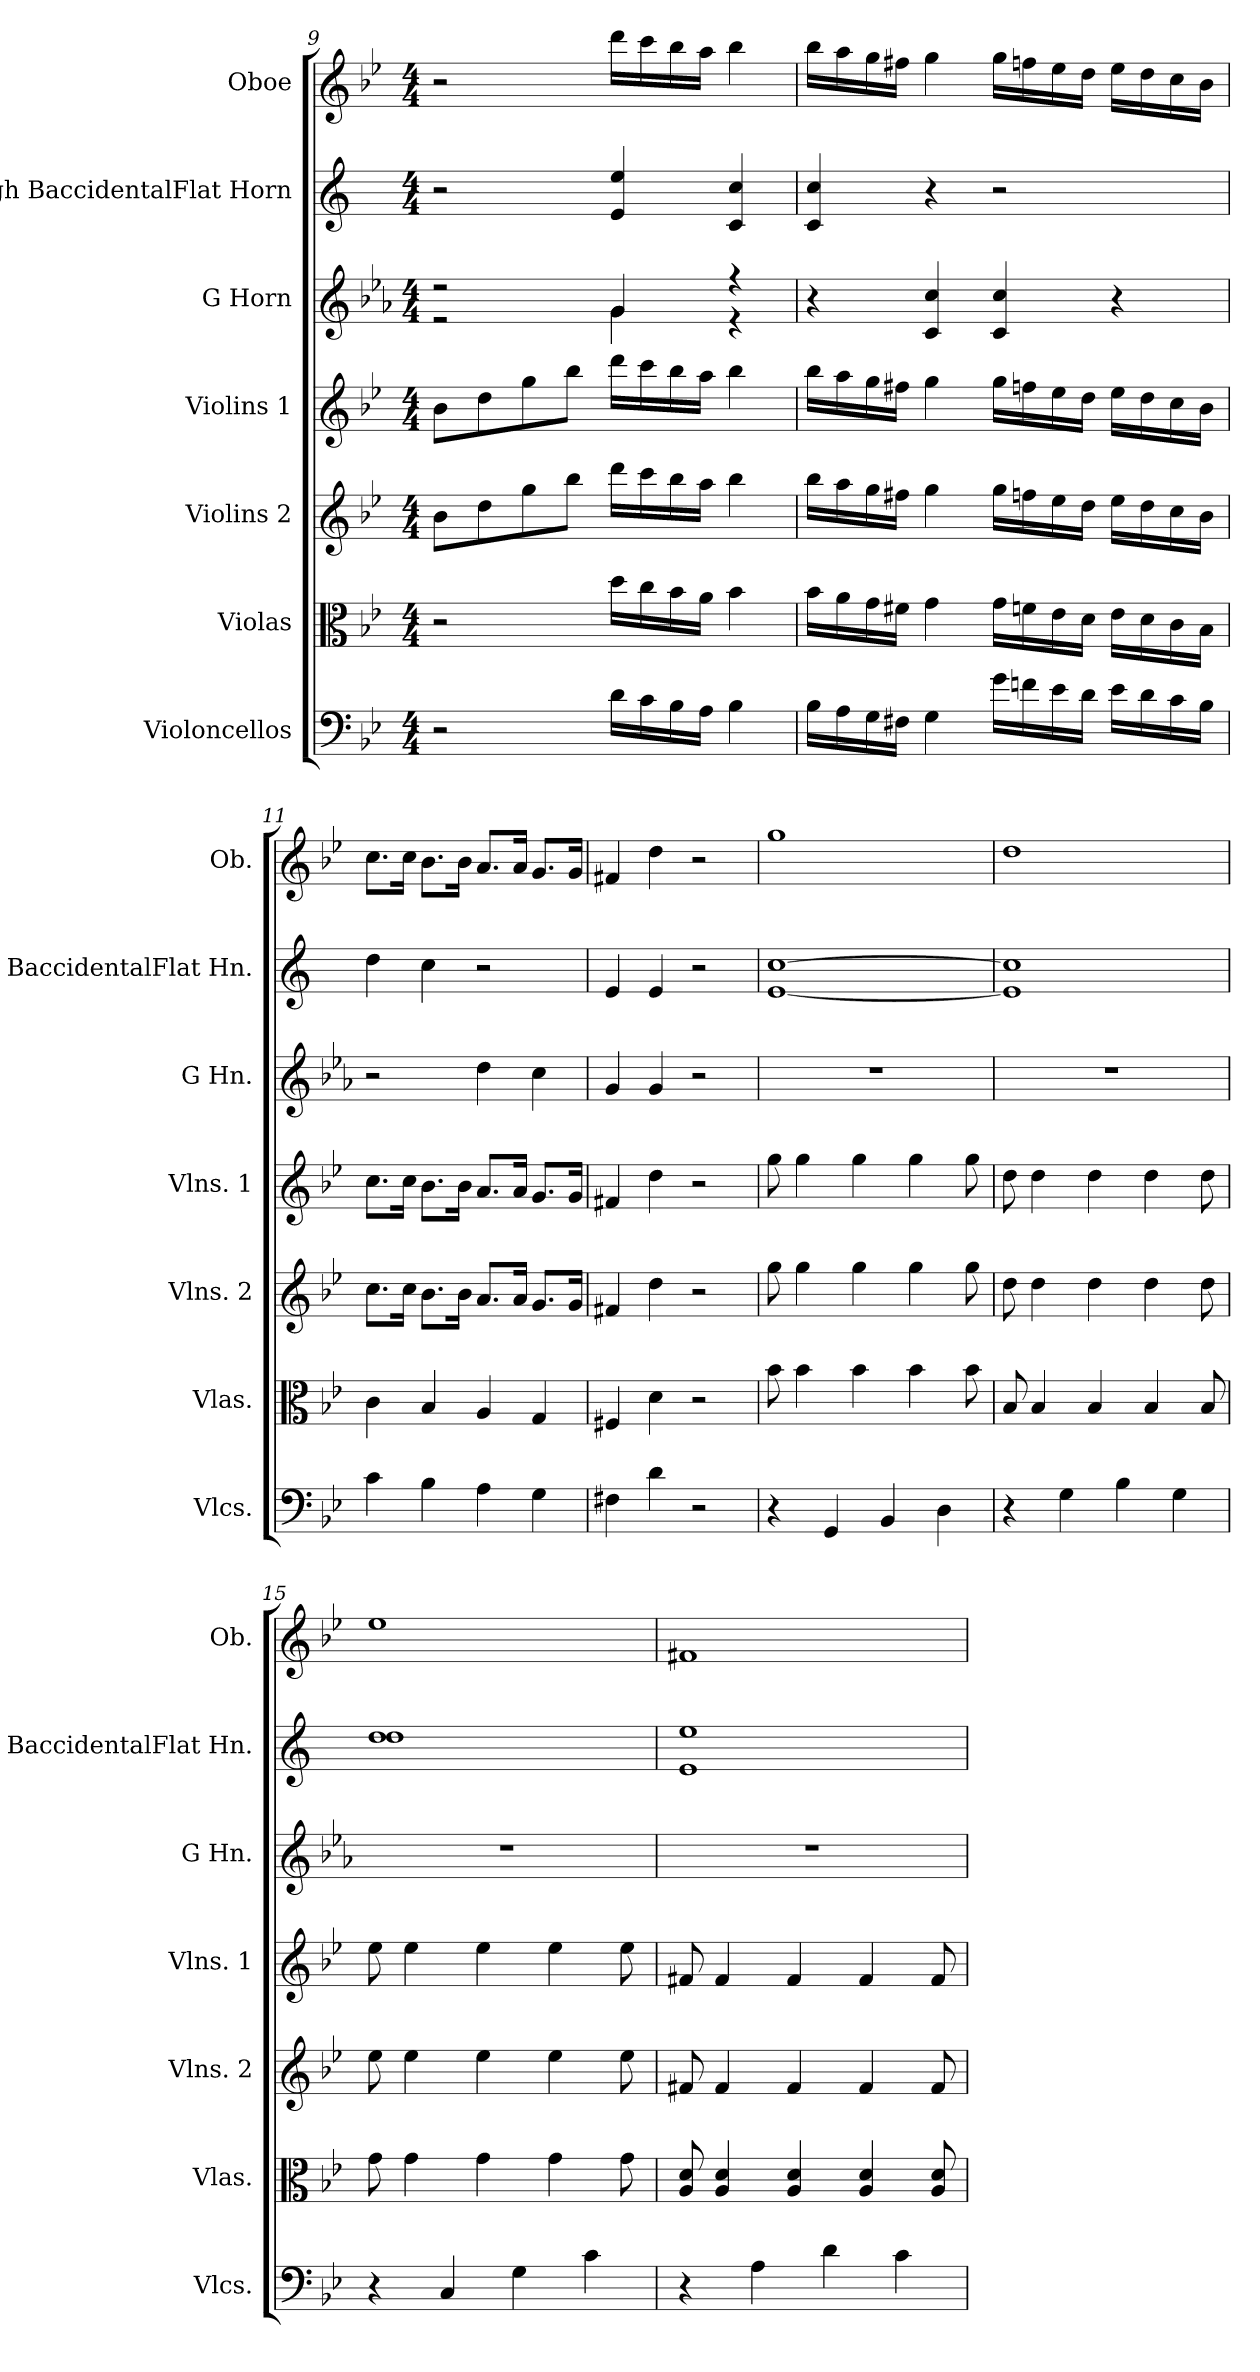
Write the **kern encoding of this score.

**kern	**kern	**kern	**kern	**kern	**kern	**kern
*part7	*part6	*part5	*part4	*part3	*part2	*part1
*staff7	*staff6	*staff5	*staff4	*staff3	*staff2	*staff1
*I"Violoncellos	*I"Violas	*I"Violins 2	*I"Violins 1	*I"G Horn	*I"High BaccidentalFlat Horn	*I"Oboe
*I'Vlcs.	*I'Vlas.	*I'Vlns. 2	*I'Vlns. 1	*I'G Hn.	*I'H. BaccidentalFlat Hn.	*I'Ob.
!!LO:PB:g=z
*clefF4	*clefC3	*clefG2	*clefG2	*clefG2	*clefG2	*clefG2
*	*	*	*	*ITrd3c5	*ITrd4c7	*
*k[b-e-]	*k[b-e-]	*k[b-e-]	*k[b-e-]	*k[b-e-]	*k[b-]	*k[b-e-]
*M4/4	*M4/4	*M4/4	*M4/4	*M4/4	*M4/4	*M4/4
=9	=9	=9	=9	=9	=9	=9
*	*	*	*	*^	*	*
2r	2r	8b-\L	8b-\L	2r	2r	2r	2r
.	.	8dd\	8dd\	.	.	.	.
.	.	8gg\	8gg\	.	.	.	.
.	.	8bb-\J	8bb-\J	.	.	.	.
16d\LL	16dd\LL	16ddd\LL	16ddd\LL	4d/	4d\	4A/ 4a/	16ddd\LL
16c\	16cc\	16ccc\	16ccc\	.	.	.	16ccc\
16B-\	16b-\	16bb-\	16bb-\	.	.	.	16bb-\
16A\JJ	16a\JJ	16aa\JJ	16aa\JJ	.	.	.	16aa\JJ
4B-\	4b-\	4bb-\	4bb-\	4r	4r	4F/ 4f/	4bb-\
*	*	*	*	*v	*v	*	*
!!LO:PB:g=z
=10	=10	=10	=10	=10	=10	=10
16B-\LL	16b-\LL	16bb-\LL	16bb-\LL	4r	4F/ 4f/	16bb-\LL
16A\	16a\	16aa\	16aa\	.	.	16aa\
16G\	16g\	16gg\	16gg\	.	.	16gg\
16F#X\JJ	16f#X\JJ	16ff#X\JJ	16ff#X\JJ	.	.	16ff#X\JJ
4G\	4g\	4gg\	4gg\	4G/ 4g/	4r	4gg\
16g\LL	16g\LL	16gg\LL	16gg\LL	4G/ 4g/	2r	16gg\LL
16fn\	16fn\	16ffn\	16ffn\	.	.	16ffn\
16e-\	16e-\	16ee-\	16ee-\	.	.	16ee-\
16d\JJ	16d\JJ	16dd\JJ	16dd\JJ	.	.	16dd\JJ
16e-\LL	16e-\LL	16ee-\LL	16ee-\LL	4r	.	16ee-\LL
16d\	16d\	16dd\	16dd\	.	.	16dd\
16c\	16c\	16cc\	16cc\	.	.	16cc\
16B-\JJ	16B-\JJ	16b-\JJ	16b-\JJ	.	.	16b-\JJ
=11	=11	=11	=11	=11	=11	=11
4c\	4c\	8.cc\L	8.cc\L	2r	4g\	8.cc\L
.	.	16cc\Jk	16cc\Jk	.	.	16cc\Jk
4B-\	4B-/	8.b-\L	8.b-\L	.	4f\	8.b-\L
.	.	16b-\Jk	16b-\Jk	.	.	16b-\Jk
4A\	4A/	8.a/L	8.a/L	4a\	2r	8.a/L
.	.	16a/Jk	16a/Jk	.	.	16a/Jk
4G\	4G/	8.g/L	8.g/L	4g\	.	8.g/L
.	.	16g/Jk	16g/Jk	.	.	16g/Jk
=12	=12	=12	=12	=12	=12	=12
4F#Xi\	4F#Xi/	4f#Xi/	4f#Xi/	4dj/	4Aj/	4f#Xi/
4d\	4d\	4dd\	4dd\	4d/	4A/	4dd\
2r	2r	2r	2r	2r	2r	2r
=13	=13	=13	=13	=13	=13	=13
4r	8b-i\	8ggj\	8ggj\	1r	[1AZ [1fi	1ggj
.	4b-\	4gg\	4gg\	.	.	.
4GG/	.	.	.	.	.	.
.	4b-\	4gg\	4gg\	.	.	.
4BB-/	.	.	.	.	.	.
.	4b-\	4gg\	4gg\	.	.	.
4D\	.	.	.	.	.	.
.	8b-\	8gg\	8gg\	.	.	.
!!LO:LB:g=z
=14	=14	=14	=14	=14	=14	=14
4r	8B-j/	8ddi\	8ddi\	1r	1Ai] 1fj]	1ddi
.	4B-/	4dd\	4dd\	.	.	.
4G\	.	.	.	.	.	.
.	4B-/	4dd\	4dd\	.	.	.
4B-\	.	.	.	.	.	.
.	4B-/	4dd\	4dd\	.	.	.
4G\	.	.	.	.	.	.
.	8B-/	8dd\	8dd\	.	.	.
!!LO:PB:g=z
=15	=15	=15	=15	=15	=15	=15
*	*	*	*	*	*^	*
4r	8gZ\	8ee-i\	8ee-i\	1r	1gj	1gj	1ee-i
.	4g\	4ee-\	4ee-\	.	.	.	.
4C/	.	.	.	.	.	.	.
.	4g\	4ee-\	4ee-\	.	.	.	.
4G\	.	.	.	.	.	.	.
.	4g\	4ee-\	4ee-\	.	.	.	.
4c\	.	.	.	.	.	.	.
.	8g\	8ee-\	8ee-\	.	.	.	.
*	*	*	*	*	*v	*v	*
=16	=16	=16	=16	=16	=16	=16
4r	8AZ/ 8dj/	8f#Xi/	8f#Xi/	1r	1Aj 1aj	1f#Xi
.	4A/ 4d/	4f#/	4f#/	.	.	.
4A\	.	.	.	.	.	.
.	4A/ 4d/	4f#/	4f#/	.	.	.
4d\	.	.	.	.	.	.
.	4A/ 4d/	4f#/	4f#/	.	.	.
4c\	.	.	.	.	.	.
.	8A/ 8d/	8f#/	8f#/	.	.	.
=	=	=	=	=	=	=
*-	*-	*-	*-	*-	*-	*-
